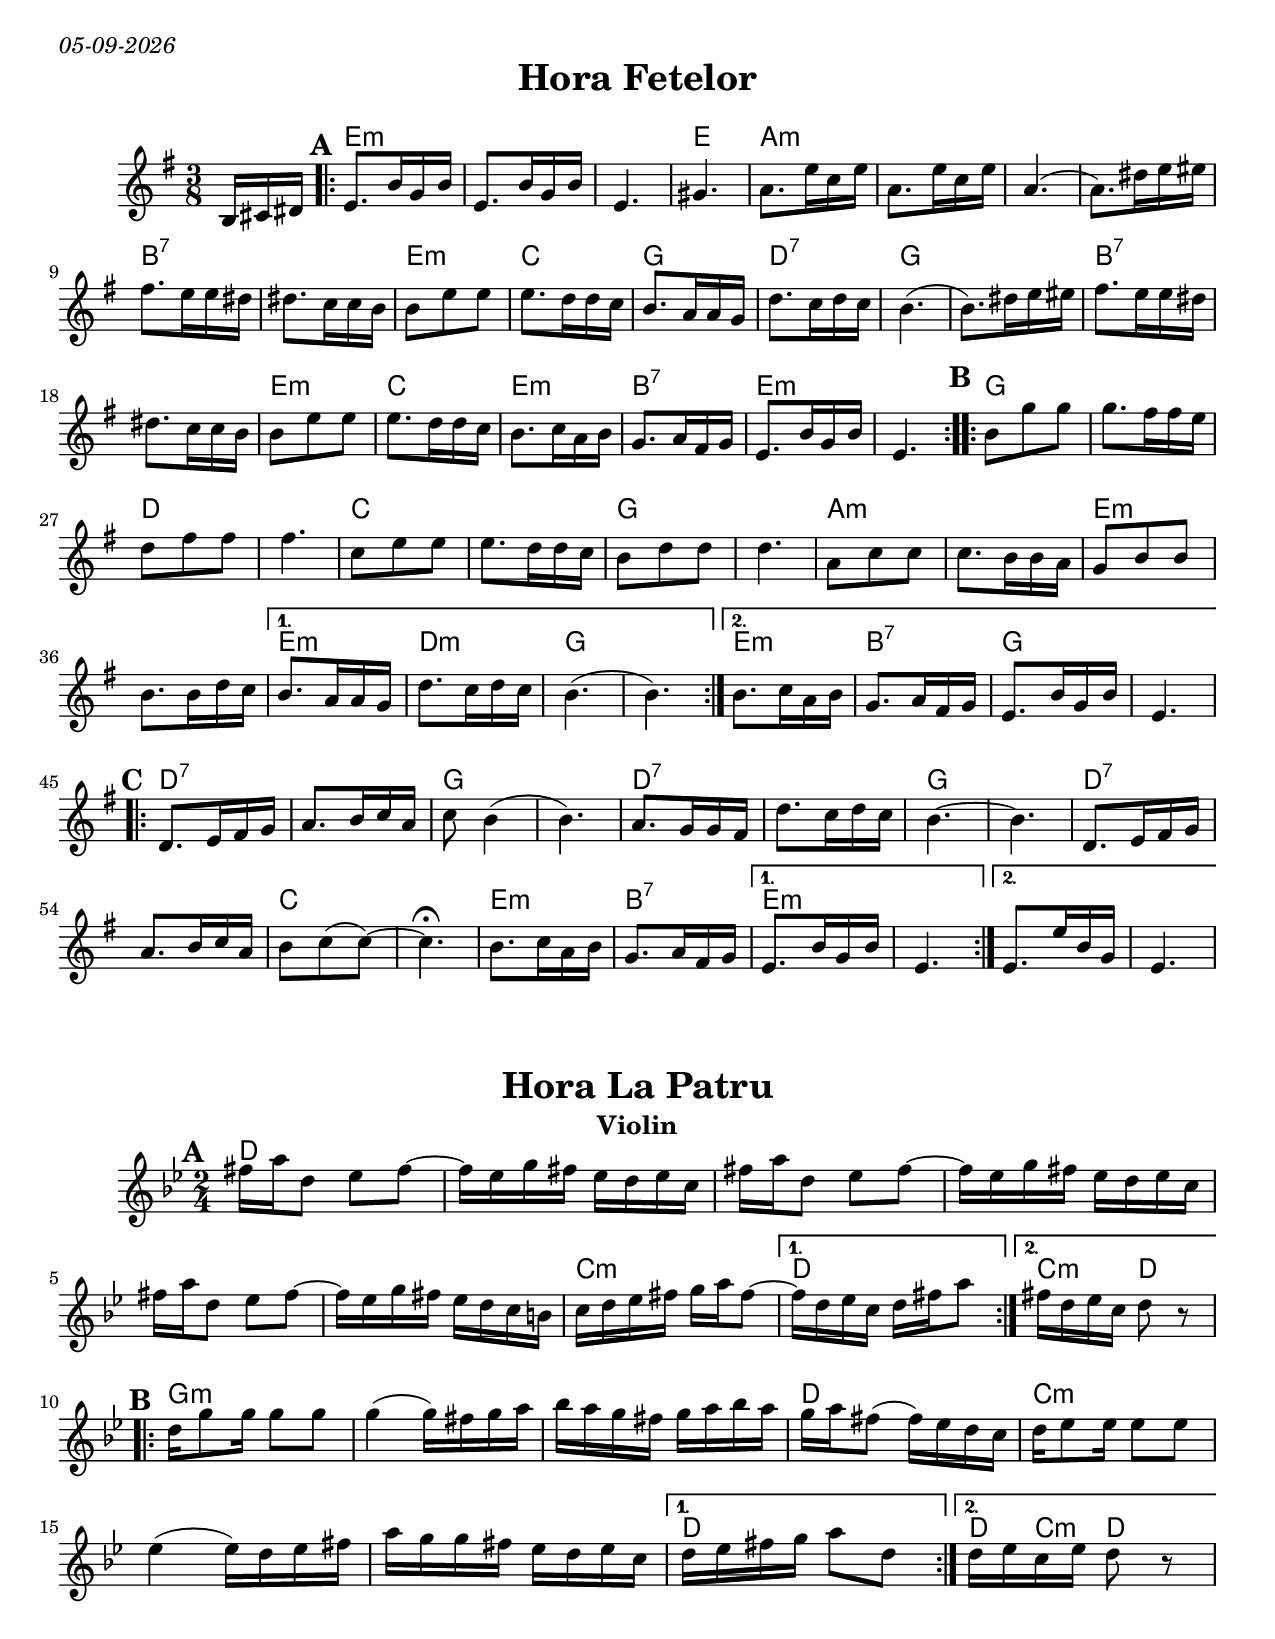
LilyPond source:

\version "2.18.0"
\paper {
  print-all-headers = ##t
  #(set-paper-size "letter")
  #(set-paper-size "letter")
}


\version "2.18.0"
\include "english.ly"
\paper{
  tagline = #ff
  print-all-headers = ##t
  #(set-paper-size "letter")
}
date = #(strftime "%d-%m-%Y" (localtime (current-time)))

\markup{ \italic{ \date }  }

%\markup{ Got something to say? }

global = {
  \clef treble
  \key e \minor
  \time 3/8
  \set Score.markFormatter = #format-mark-box-alphabet
}

%#################################### Melody ########################
%melody =  \transpose c d \relative c' {  %transpose for clarinet
melody = \relative c' {
  \global
  \partial 16*3 b16 cs ds   %lead in notes

  \repeat volta 2{
   \mark \default
   e8. b'16 g b e,8. b'16 g b
   e,4. gs
   a8. e'16 c e a,8. e'16 c e|
   a,4. (a8.)ds16e es

   fs8. e16 e ds ds8. c16 c b
   b8 e e e8. d16 d c
   b8. a16 a g d'8. c16 d c
   b4.(b8.) ds16 e es
   fs8. e16 e ds ds8. c16 c b

    b8 e e e8. d16 d c
    b8. c16 a b g8. a16 fs g
    e8. b'16 g b e,4.

  }


  \repeat volta 2{
   \mark \default
   b'8 g' g g8. fs16 fs e
   d8 fs fs fs4.
   c8 e e e8. d16 d c
   b8 d d d4.

   a8 c c c8. b16 b a
   g8 b b b8. b16 d c

  }
   \alternative {
     {b8. a16 a g d'8. c16 d c
     b4.(b4.)}
     {b8. c16 a b g8. a16 fs g
     e8. b'16 g b e,4. }
   }
   \break
     \repeat volta 2{
   \mark \default
   d8. e16 fs g a8. b16 c a
   c8 b4(b4.)
   a8. g16 g fs d'8. c16 d c|
   b4.~|
   b4.

   d,8. e16 fs g a8. b16 c a|
   b8 c(c8 )~|
   c4. \fermata |
   b8. c16 a b g8. a16 fs g|

     }
  \alternative{
  {e8. b'16 g b e,4.}
  {e8. e'16 b g e4.}
  }

}
%################################# Lyrics #####################
%\addlyrics{ \set stanza = #"1. " }
%################################# Chords #######################
harmonies = \chordmode {
  s16*3
  e8*9:m e8*3
  a4*6:m
  b4*3:7
  e8*3:m c8*3
  g8*3 d8*3:7
  g8*6
  b8*6:7
  e8*3:m c8*3
  e8*3:m b8*3:7
  e8*6:m
  %b
  g8*6
  d8*6
  c8*6:
  g8*6   %d7
  a8*6:m
  e8*6:m
  e8*3:m d8*3:m
  g8*6
  e8*3:m b8*3:7
  g8*6
  %c
  d8*6:7
  g8*6
  d8*6:7
  g8*6
  d8*6:7
  c8*6
  e8*3:m
  b8*3:7
  e8*12:m

}


\score {
  <<
    \new ChordNames {
      \set chordChanges = ##f
      \harmonies
    }
    \new Staff   \melody
  >>
  \header{
    title= "Hora Fetelor"
    %composer="Sergei Lunkevitch"
    %composer= ""
    instrument =""
    arranger= ""
  }
  \layout{indent = 1.0\cm}
  \midi {
    \tempo 4 = 120

    % \midi { }
  }
}
%{
% more verses:
\markup{}
\markup {
  \fill-line {
    \hspace #0.1 % distance from left margin
    \column {
      \line { "1."
	\column {
	  ""
	}
      }
      \hspace #0.2 % vertical distance between verses
      \line { "2."
	\column {
	 ""
	}
      }
    }
    \hspace #0.1  % horiz. distance between columns
    \column {
      \line { "3."
	\column {
	  ""
	}
      }
      \hspace #0.2 % distance between verses
      \line { "4."
	\column {
	 ""
	}
      }
    }
    \hspace #0.1 % distance to right margin
  }
}

%}

\version "2.18.0"
\include "english.ly"
\paper{
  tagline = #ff
  print-all-headers = ##t
  #(set-paper-size "letter")
}
date = #(strftime "%d-%m-%Y" (localtime (current-time)))

%\markup{ \italic{ \date }  }

%\markup{ Got something to say? }

global = {
  \clef treble
  \key g \minor
  \time 2/4
  \set Score.markFormatter = #format-mark-box-alphabet
}

%#################################### Melody ########################
%melody =  \transpose c d \relative c' {  %transpose for clarinet
melody = \relative c'' {
  \global
  %\partial 16*3 a16 d f   %lead in notes

  \repeat volta 2{
   \mark \default
   fs16 a d,8 ef fs~
   fs16 ef g fs ef d ef c
   fs16 a d,8 ef fs~
   fs16 ef g fs ef d ef c

   fs16 a d,8 ef fs~
   fs16 ef g fs ef d c b
   c16d ef fs g a fs8~
  }
  \alternative {
    {fs16 d ef c d fs a8 }
    {fs16 d ef c d8 r}
  }
  \break
  \repeat volta 2{
   \mark \default
   d16 g8 g16 g8 g
   g4(g16) fs g a
   bf16 a g fs g a bf a
   g16 a fs8(fs16)ef d c|

   d16 ef8 ef16 ef8 ef
   ef4(ef16) d ef fs|
   a16 g g fs ef d ef c
  }
   \alternative {
     { d16 ef fs g a8 d,}
     { d16 ef c ef d8 r}
   }

}
%################################# Lyrics #####################
%\addlyrics{ \set stanza = #"1. " }
%################################# Chords #######################
harmonies = \chordmode {
  d2*6
  c2:m
  d2
  c4:m d4
  %b
  g2*3:m
  d2
  c2*3:m
  d2
  d8 c8:m
  d4
}

\score {
  <<
    \new ChordNames {
      \set chordChanges = ##f
      \harmonies
    }
    \new Staff   \melody
  >>
  \header{
    title= "Hora La Patru"
    subtitle=""
    %composer= "Wallachia"
    instrument = "Violin"
    arranger= ""
  }
  \midi{\tempo 4 = 120}
  \layout{indent = 1.0\cm}
}
%{
% more verses:
\markup{}
\markup {
  \fill-line {
    \hspace #0.1 % distance from left margin
    \column {
      \line { "1."
	\column {
	  ""
	}
      }
      \hspace #0.2 % vertical distance between verses
      \line { "2."
	\column {
	 ""
	}
      }
    }
    \hspace #0.1  % horiz. distance between columns
    \column {
      \line { "3."
	\column {
	  ""
	}
      }
      \hspace #0.2 % distance between verses
      \line { "4."
	\column {
	 ""
	}
      }
    }
    \hspace #0.1 % distance to right margin
  }
}

%}


